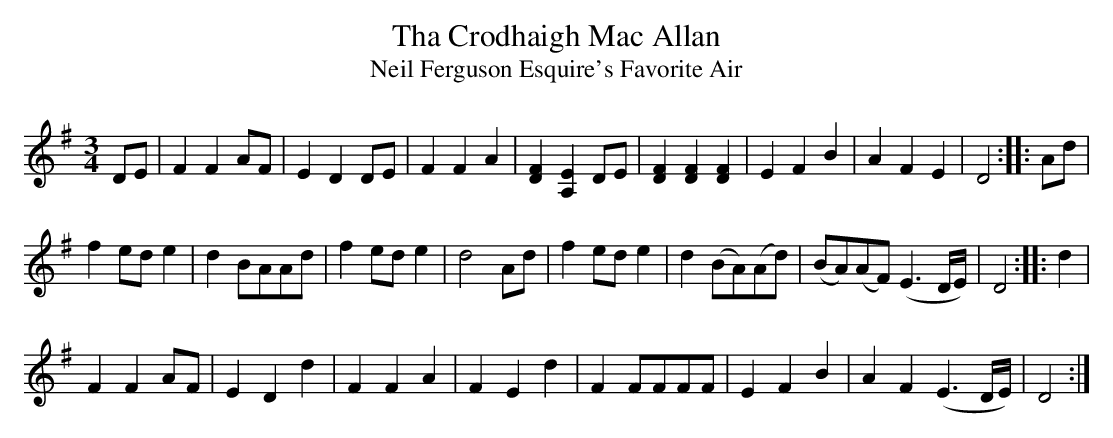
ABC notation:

X:1
T:Tha Crodhaigh Mac Allan
T:Neil Ferguson Esquire's Favorite Air
L:1/4
M:3/4
K:G
D/E/|FF A/F/|ED D/E/|FFA|[FD][EA,]D/E/|[FD][FD][FD]|EFB|AFE|D2::A/d/|
fe/d/e|dB/A/A/d/|fe/d/e|d2 A/d/|fe/d/e|d (B/A/)(A/d/)|(B/A/)(A/F/) (E3/2D//E//)|D2::d|
FF A/F/|EDd|FFA|FEd|F F/F/F/F/|EFB|AF (E3/2D//E//)|D2:|]
